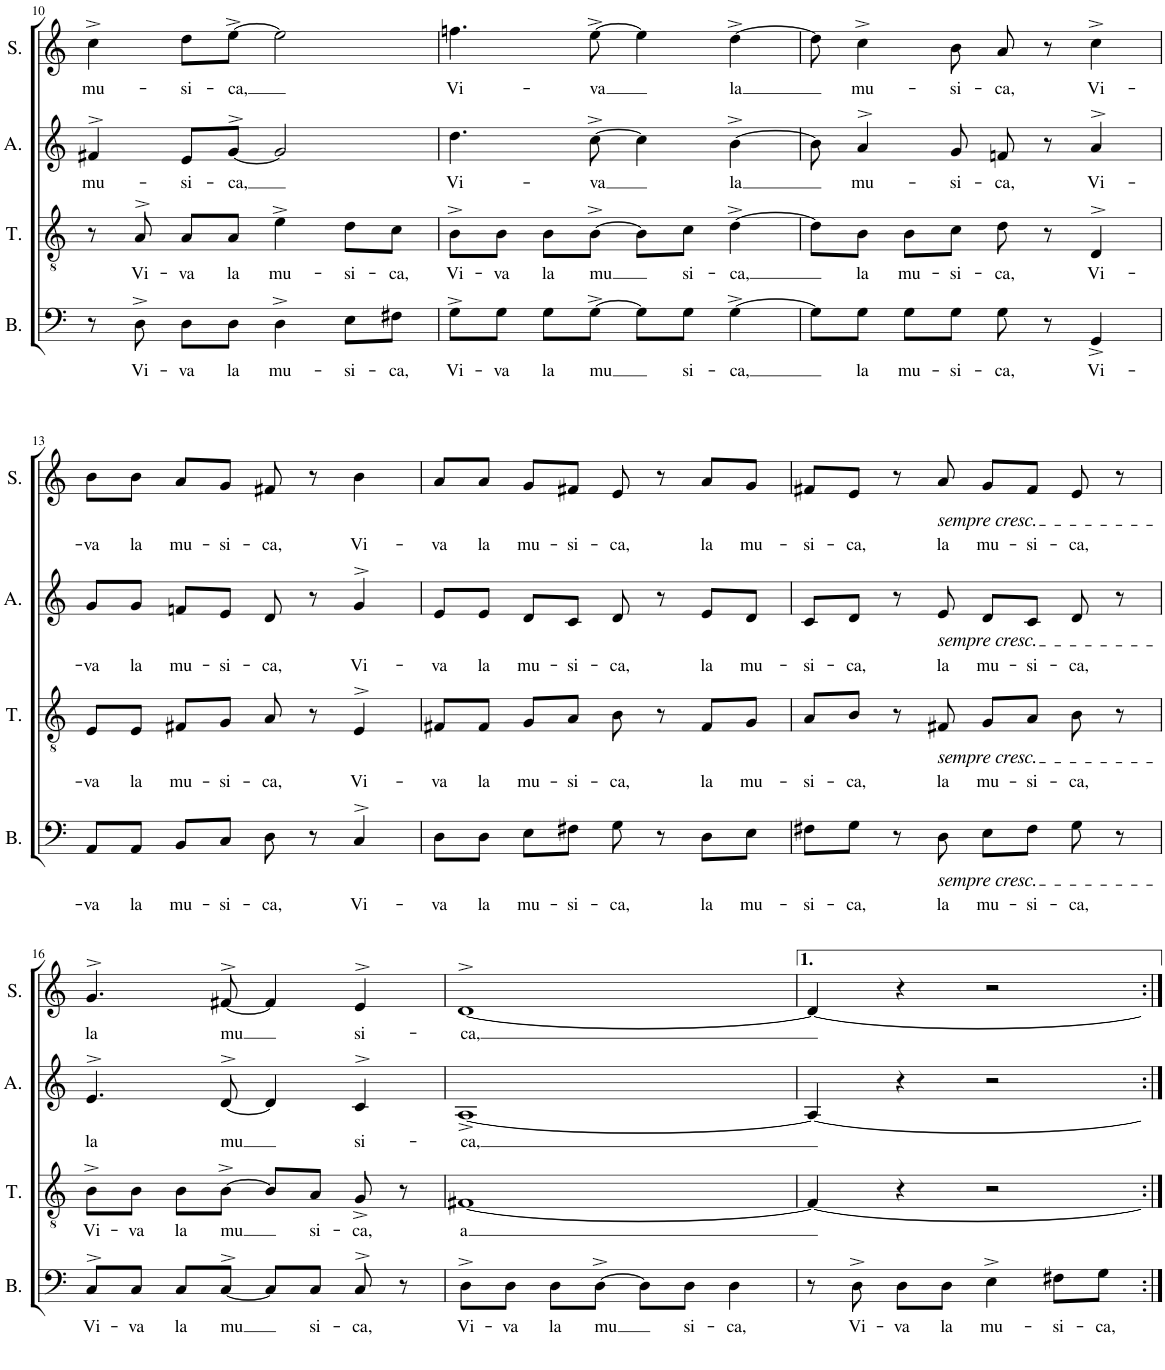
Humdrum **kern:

**kern	**text	**kern	**text	**kern	**text	**kern	**text
*part4	*part4	*part3	*part3	*part2	*part2	*part1	*part1
*staff4	*staff4	*staff3	*staff3	*staff2	*staff2	*staff1	*staff1
*I"Bass	*	*I"Tenor	*	*I"Alto	*	*I"Soprano	*
*I'B.	*	*I'T.	*	*I'A.	*	*I'S.	*
!!LO:PB:g=z
*clefF4	*	*clefGv2	*	*clefG2	*	*clefG2	*
*k[]	*	*k[]	*	*k[]	*	*k[]	*
*M2/2	*	*M2/2	*	*M2/2	*	*M2/2	*
*met(c|)	*	*met(c|)	*	*met(c|)	*	*met(c|)	*
=10	=10	=10	=10	=10	=10	=10	=10
!	!	!	!	!	!LO:LY:b	!	!LO:LY:b
8r	.	8r	.	4f#X^>/	mu-	4cc^\	mu-
!	!LO:LY:b	!	!LO:LY:b	!	!	!	!
8D^\	Vi-	8A^>/	Vi-	.	.	.	.
!	!LO:LY:b	!	!LO:LY:b	!	!LO:LY:b	!	!LO:LY:b
8D\L	-va	8A/L	-va	8e/L	-si-	8dd\L	-si-
!	!LO:LY:b	!	!LO:LY:b	!	!LO:LY:b	!	!LO:LY:b
8D\J	la	8A/J	la	[8g^>/J	-ca,	[8ee^\J	-ca,
!	!LO:LY:b	!	!LO:LY:b	!	!	!	!
4D^\	mu-	4e^\	mu-	2g/]	.	2ee\]	.
!	!LO:LY:b	!	!LO:LY:b	!	!	!	!
8E\L	-si-	8d\L	-si-	.	.	.	.
!	!LO:LY:b	!	!LO:LY:b	!	!	!	!
8F#X\J	-ca,	8c\J	-ca,	.	.	.	.
=11	=11	=11	=11	=11	=11	=11	=11
!	!LO:LY:b	!	!LO:LY:b	!	!LO:LY:b	!	!LO:LY:b
8G^\L	Vi-	8B^\L	Vi-	4.dd\	Vi-	4.ffn\	Vi-
!	!LO:LY:b	!	!LO:LY:b	!	!	!	!
8G\J	-va	8B\J	-va	.	.	.	.
!	!LO:LY:b	!	!LO:LY:b	!	!	!	!
8G\L	la	8B\L	la	.	.	.	.
!	!LO:LY:b	!	!LO:LY:b	!	!LO:LY:b	!	!LO:LY:b
[8G^\J	-mu	[8B^\J	-mu	[8cc^\	-va	[8ee^\	-va
8G\L]	.	8B\L]	.	4cc\]	.	4ee\]	.
!	!LO:LY:b	!	!LO:LY:b	!	!	!	!
8G\J	si-	8c\J	si-	.	.	.	.
!	!LO:LY:b	!	!LO:LY:b	!	!LO:LY:b	!	!LO:LY:b
[4G^\	-ca,	[4d^\	-ca,	[4b^\	la	[4dd^\	la
=12	=12	=12	=12	=12	=12	=12	=12
8G\L]	.	8d\L]	.	8b\]	.	8dd\]	.
!	!LO:LY:b	!	!LO:LY:b	!	!LO:LY:b	!	!LO:LY:b
8G\J	la	8B\J	la	4a^>/	mu-	4cc^\	mu-
!	!LO:LY:b	!	!LO:LY:b	!	!	!	!
8G\L	mu-	8B\L	mu-	.	.	.	.
!	!LO:LY:b	!	!LO:LY:b	!	!LO:LY:b	!	!LO:LY:b
8G\J	-si-	8c\J	-si-	8g/	-si-	8b\	-si-
!	!LO:LY:b	!	!LO:LY:b	!	!LO:LY:b	!	!LO:LY:b
8G\	-ca,	8d\	-ca,	8fn/	-ca,	8a/	-ca,
8r	.	8r	.	8r	.	8r	.
!	!LO:LY:b	!	!LO:LY:b	!	!LO:LY:b	!	!LO:LY:b
4GG^/	Vi-	4D^>/	Vi-	4a^>/	Vi-	4cc^\	Vi-
!!LO:LB:g=z
=13	=13	=13	=13	=13	=13	=13	=13
!	!LO:LY:b	!	!LO:LY:b	!	!LO:LY:b	!	!LO:LY:b
8AA/L	-va	8E/L	-va	8g/L	-va	8b\L	-va
!	!LO:LY:b	!	!LO:LY:b	!	!LO:LY:b	!	!LO:LY:b
8AA/J	la	8E/J	la	8g/J	la	8b\J	la
!	!LO:LY:b	!	!LO:LY:b	!	!LO:LY:b	!	!LO:LY:b
8BB/L	mu-	8F#X/L	mu-	8fn/L	mu-	8a/L	mu-
!	!LO:LY:b	!	!LO:LY:b	!	!LO:LY:b	!	!LO:LY:b
8C/J	-si-	8G/J	-si-	8e/J	-si-	8g/J	-si-
!	!LO:LY:b	!	!LO:LY:b	!	!LO:LY:b	!	!LO:LY:b
8D\	-ca,	8A/	-ca,	8d/	-ca,	8f#X/	-ca,
8r	.	8r	.	8r	.	8r	.
!	!LO:LY:b	!	!LO:LY:b	!	!LO:LY:b	!	!LO:LY:b
4C^>/	Vi-	4E^>/	Vi-	4g^>/	Vi-	4b\	Vi-
=14	=14	=14	=14	=14	=14	=14	=14
!	!LO:LY:b	!	!LO:LY:b	!	!LO:LY:b	!	!LO:LY:b
8D\L	-va	8F#X/L	-va	8e/L	-va	8a/L	-va
!	!LO:LY:b	!	!LO:LY:b	!	!LO:LY:b	!	!LO:LY:b
8D\J	la	8F#/J	la	8e/J	la	8a/J	la
!	!LO:LY:b	!	!LO:LY:b	!	!LO:LY:b	!	!LO:LY:b
8E\L	mu-	8G/L	mu-	8d/L	mu-	8g/L	mu-
!	!LO:LY:b	!	!LO:LY:b	!	!LO:LY:b	!	!LO:LY:b
8F#X\J	-si-	8A/J	-si-	8c/J	-si-	8f#X/J	-si-
!	!LO:LY:b	!	!LO:LY:b	!	!LO:LY:b	!	!LO:LY:b
8G\	-ca,	8B\	-ca,	8d/	-ca,	8e/	-ca,
8r	.	8r	.	8r	.	8r	.
!	!LO:LY:b	!	!LO:LY:b	!	!LO:LY:b	!	!LO:LY:b
8D\L	la	8F#/L	la	8e/L	la	8a/L	la
!	!LO:LY:b	!	!LO:LY:b	!	!LO:LY:b	!	!LO:LY:b
8E\J	mu-	8G/J	mu-	8d/J	mu-	8g/J	mu-
=15	=15	=15	=15	=15	=15	=15	=15
!	!LO:LY:b	!	!LO:LY:b	!	!LO:LY:b	!	!LO:LY:b
8F#X\L	si-	8A/L	si-	8c/L	si-	8f#X/L	-si-
!	!LO:LY:b	!	!LO:LY:b	!	!LO:LY:b	!	!LO:LY:b
8G\J	-ca,	8B/J	-ca,	8d/J	-ca,	8e/J	-ca,
8r	.	8r	.	8r	.	8r	.
!	!	!	!	!	!	!LO:TX:b:i:t=sempre cresc.	!
!	!	!	!	!LO:TX:b:i:t=sempre cresc.	!	!	!
!	!	!LO:TX:b:i:t=sempre cresc.	!	!	!	!	!
!LO:TX:b:i:t=sempre cresc.	!	!	!	!	!	!	!
!	!LO:LY:b	!	!LO:LY:b	!	!LO:LY:b	!	!LO:LY:b
8D\	la	8F#X/	la	8e/	la	8a/	la
!	!LO:LY:b	!	!LO:LY:b	!	!LO:LY:b	!	!LO:LY:b
8E\L	mu-	8G/L	mu-	8d/L	mu-	8g/L	mu-
!	!LO:LY:b	!	!LO:LY:b	!	!LO:LY:b	!	!LO:LY:b
8F#\J	-si-	8A/J	-si-	8c/J	-si-	8f#/J	-si-
!	!LO:LY:b	!	!LO:LY:b	!	!LO:LY:b	!	!LO:LY:b
8G\	-ca,	8B\	-ca,	8d/	-ca,	8e/	-ca,
8r	.	8r	.	8r	.	8r	.
!!LO:LB:g=z
=16	=16	=16	=16	=16	=16	=16	=16
!	!LO:LY:b	!	!LO:LY:b	!	!LO:LY:b	!	!LO:LY:b
8C^>/L	Vi-	8B^\L	Vi-	4.e^>/	la	4.g^>/	la
!	!LO:LY:b	!	!LO:LY:b	!	!	!	!
8C/J	-va	8B\J	-va	.	.	.	.
!	!LO:LY:b	!	!LO:LY:b	!	!	!	!
8C/L	la	8B\L	la	.	.	.	.
!	!LO:LY:b	!	!LO:LY:b	!	!LO:LY:b	!	!LO:LY:b
[8C^>/J	-mu	[8B^\J	-mu	[8d^>/	mu	[8f#X^>/	-mu
8C/L]	.	8B/L]	.	4d/]	.	4f#/]	.
!	!LO:LY:b	!	!LO:LY:b	!	!	!	!
8C/J	si-	8A/J	si-	.	.	.	.
!	!LO:LY:b	!	!LO:LY:b	!	!LO:LY:b	!	!LO:LY:b
8C^>/	-ca,	8G^/	-ca,	4c^>/	si-	4e^>/	si-
8r	.	8r	.	.	.	.	.
=17	=17	=17	=17	=17	=17	=17	=17
!	!LO:LY:b	!	!LO:LY:b	!	!LO:LY:b	!	!LO:LY:b
8D^\L	Vi-	[1F#X	a	[1A^	-ca,	[1d^>	-ca,
!	!LO:LY:b	!	!	!	!	!	!
8D\J	-va	.	.	.	.	.	.
!	!LO:LY:b	!	!	!	!	!	!
8D\L	la	.	.	.	.	.	.
!	!LO:LY:b	!	!	!	!	!	!
[8D^\J	-mu	.	.	.	.	.	.
8D\L]	.	.	.	.	.	.	.
!	!LO:LY:b	!	!	!	!	!	!
8D\J	si-	.	.	.	.	.	.
!	!LO:LY:b	!	!	!	!	!	!
4D\	-ca,	.	.	.	.	.	.
=18	=18	=18	=18	=18	=18	=18	=18
8r	.	4F#/_	.	4A/_	.	4d/_	.
!	!LO:LY:b	!	!	!	!	!	!
8D^\	Vi-	.	.	.	.	.	.
!	!LO:LY:b	!	!	!	!	!	!
8D\L	-va	4r	.	4r	.	4r	.
!	!LO:LY:b	!	!	!	!	!	!
8D\J	la	.	.	.	.	.	.
!	!LO:LY:b	!	!	!	!	!	!
4E^\	mu-	2r	.	2r	.	2r	.
!	!LO:LY:b	!	!	!	!	!	!
8F#X\L	-si-	.	.	.	.	.	.
!	!LO:LY:b	!	!	!	!	!	!
8G\J	-ca,	.	.	.	.	.	.
=:|!	=:|!	=:|!	=:|!	=:|!	=:|!	=:|!	=:|!
*-	*-	*-	*-	*-	*-	*-	*-
